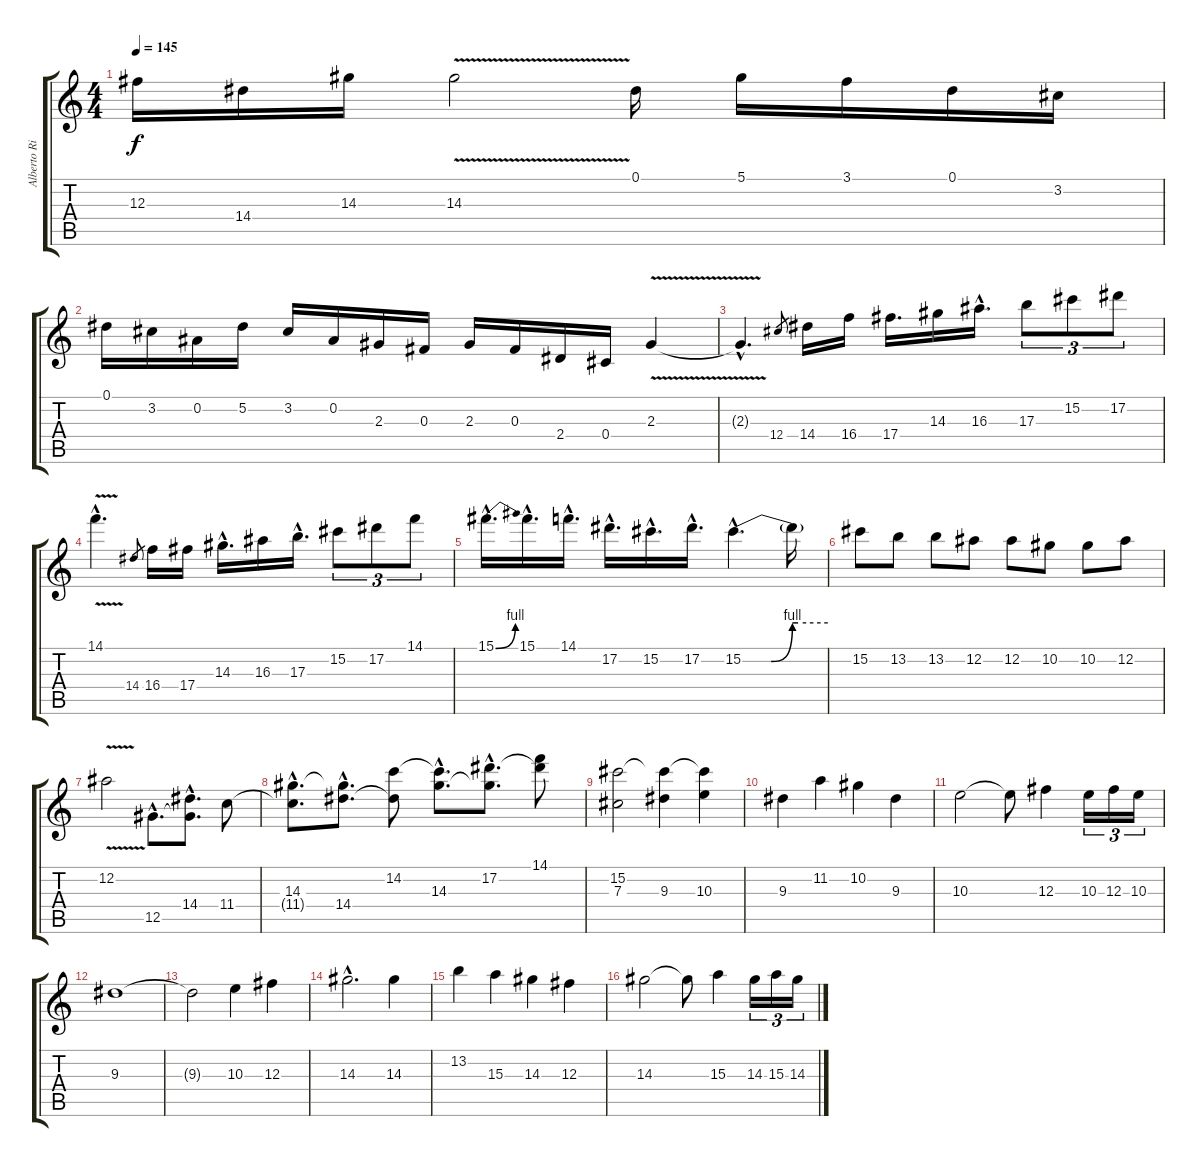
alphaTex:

\track ("Alberto Rionda" "Alberto Ri") {instrument distortionguitar}
\staff {score tabs}
\tuning (Eb4 Bb3 Gb3 Db3 Ab2 Eb2) {hide}
\ts (4 4)
\tempo 145
\clef g2
\ks c
12.3.16{dy f} 14.4.16 14.3.16 14.3{v}.2 0.1.16 5.1.16 3.1.16 0.1.16 3.2.16 |
0.1.16 3.2.16 0.2.16 5.2.16 3.2.16 0.2.16 2.3.16 0.3.16 2.3.16 0.3.16 2.4.16 0.4.16 2.3{v}.4 |
2.3{hac t}.4{d} 12.4.8{gr} 14.4.16 16.4.16 17.4.16{d} 14.3.16 16.3{hac}.16{d} 17.3.8{tu (3 2)} 15.2.8{tu (3 2)} 17.2.8{tu (3 2)} |
14.1{v hac}.4{d} 14.4.8{gr} 16.4.16 17.4.16 14.3{hac}.16{d} 16.3.16 17.3{hac}.16{d} 15.2.8{tu (3 2)} 17.2.8{tu (3 2)} 14.1.8{tu (3 2)} |
15.1{be (bend 0 0 60 4) hac}.16{d} 15.1{hac}.16{d} 14.1{hac}.16{d} 17.2{hac}.16{d} 15.2{hac}.16{d} 17.2{hac}.16{d} 15.2{be (custom 0 0 20 0 35 4 39 4 60 4) hac}.4{d} 15.2{t}.16 |
15.2.8 13.2.8 13.2.8 12.2.8 12.2.8 10.2.8 10.2.8 12.2.8 |
12.2{v}.2 12.5{hac}.8{d} (14.4{hac} 12.5{hac t}).8{d} 11.4.8 |
(14.3{hac} 11.4{hac t}).8{d} (14.3{hac t} 14.4{hac}).8{d} (14.2 14.4{t}).8 (14.2{hac t} 14.3{hac}).8{d} (17.2{hac} 14.3{hac t}).8{d} (14.1 17.2{t}).8 |
(15.2 7.3).2 (15.2{t} 9.3).4 (15.2{t} 10.3).4 |
9.3.4 11.2.4 10.2.4 9.3.4 |
10.3.2 10.3{t}.8 12.3.4 10.3.16{tu (3 2)} 12.3.16{tu (3 2)} 10.3.16{tu (3 2)} |
9.3.1 |
9.3{t}.2 10.3.4 12.3.4 |
14.3{hac}.2{d} 14.3.4 |
13.2.4 15.3.4 14.3.4 12.3.4 |
14.3.2 14.3{t}.8 15.3.4 14.3.16{tu (3 2)} 15.3.16{tu (3 2)} 14.3.16{tu (3 2)}
